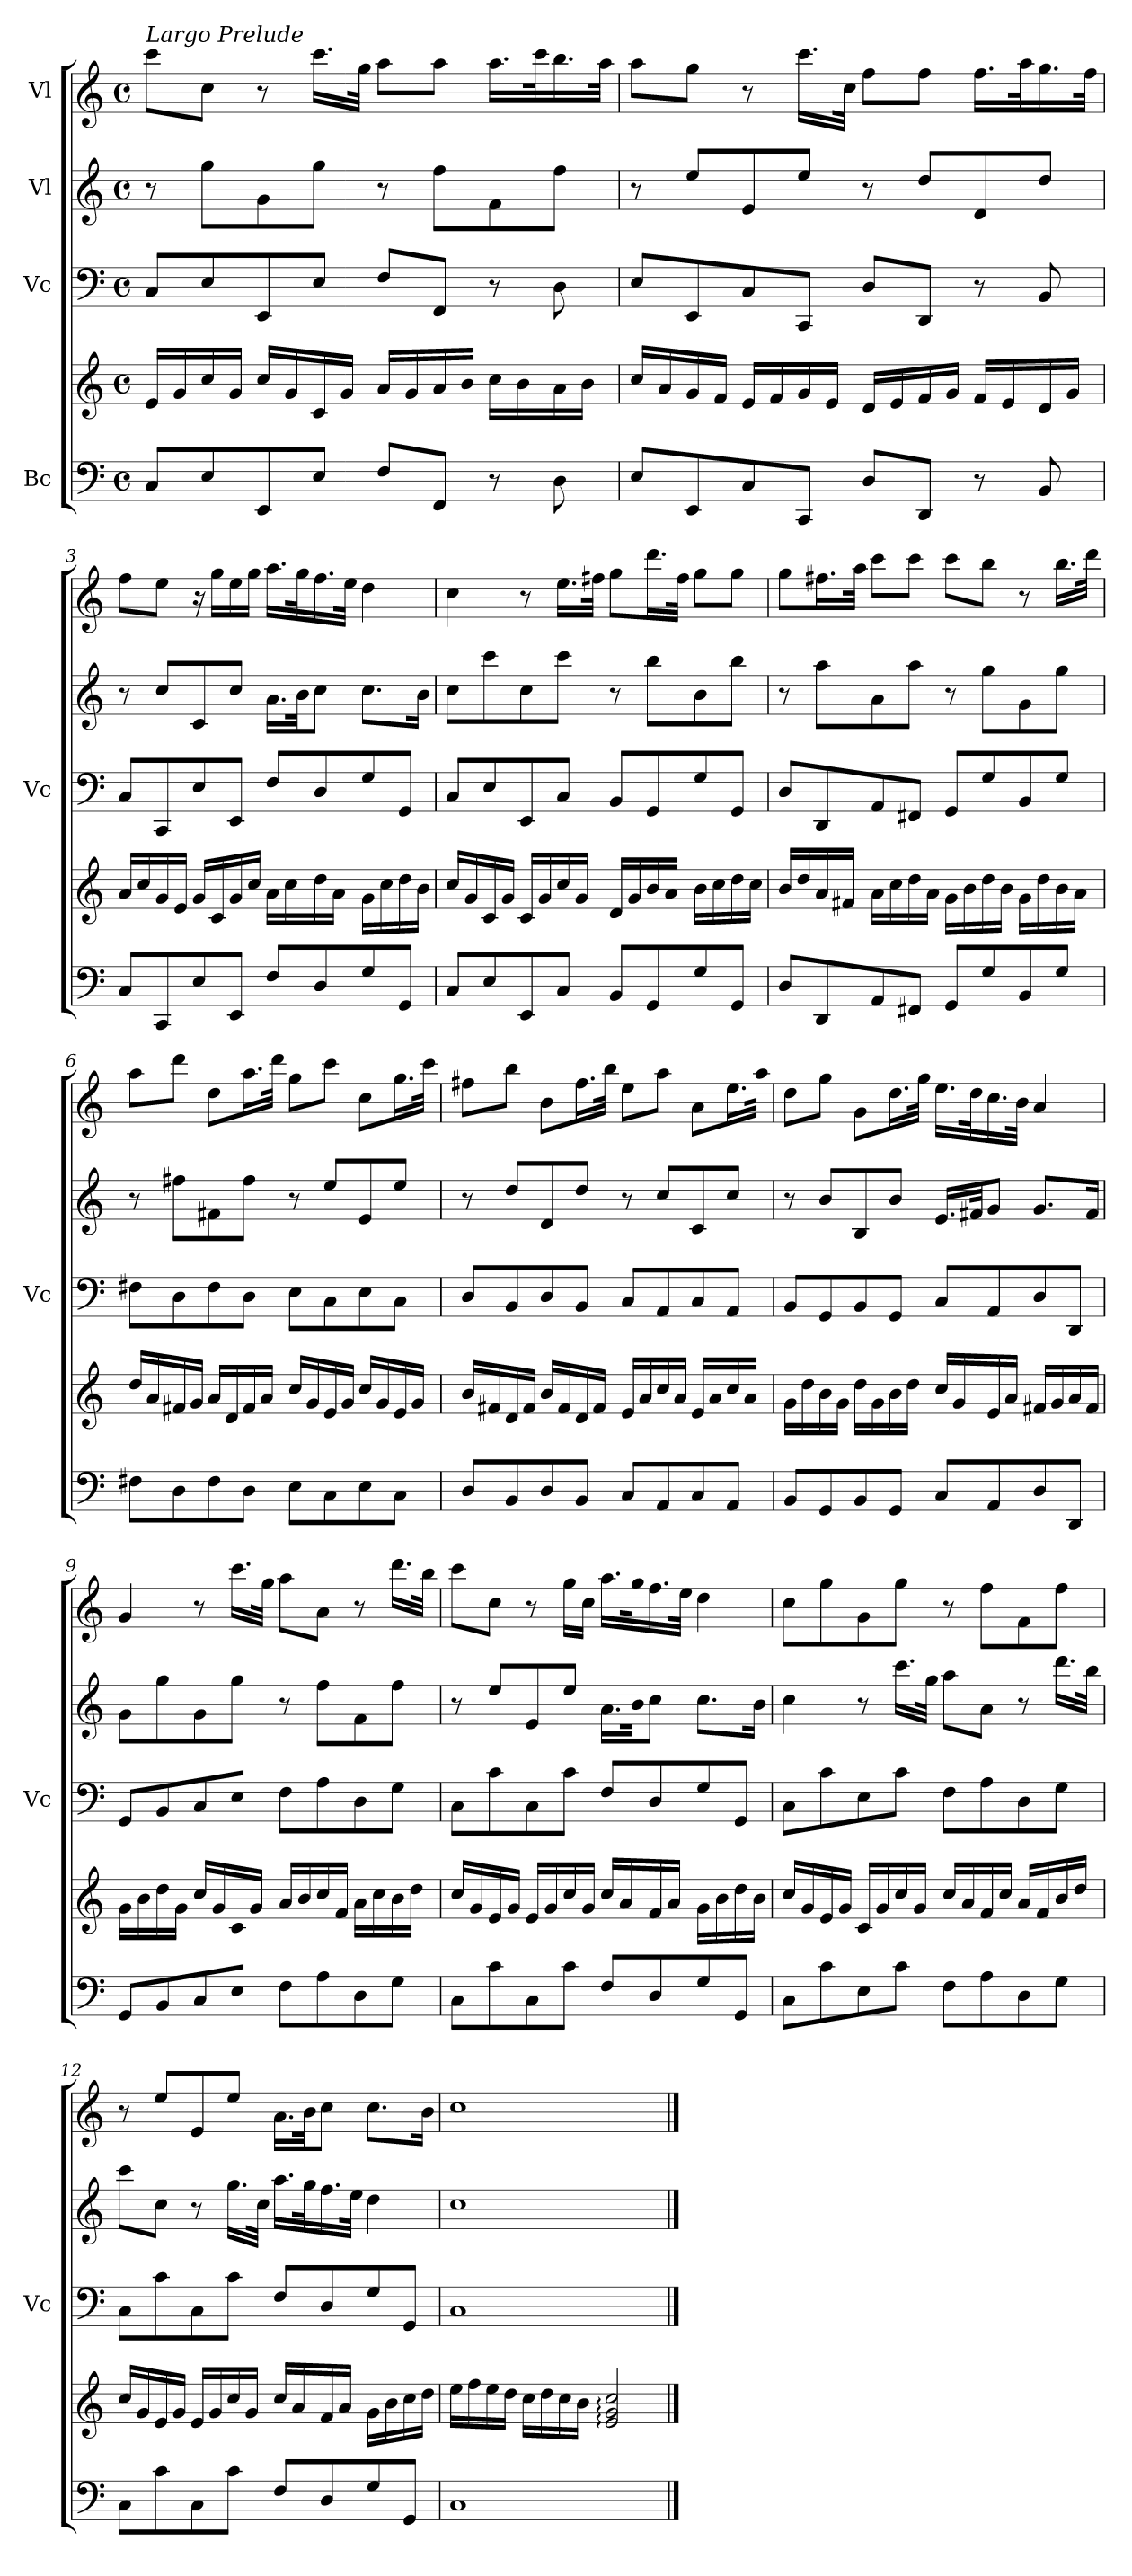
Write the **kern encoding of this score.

**kern	**kern	**kern	**kern	**kern
*part4	*part4	*part3	*part2	*part1
*staff5	*staff4	*staff3	*staff2	*staff1
*I"Bc	*	*I"Vc	*I"Vl	*I"Vl
*	*	*I'Vc	*	*
*clefF4	*clefG2	*clefF4	*clefG2	*clefG2
*k[]	*k[]	*k[]	*k[]	*k[]
*M4/4	*M4/4	*M4/4	*M4/4	*M4/4
*met(c)	*met(c)	*met(c)	*met(c)	*met(c)
*MM40	*MM40	*MM40	*MM40	*MM40
=1	=1	=1	=1	=1
!	!	!	!	!LO:TX:a:i:t=Largo Prelude
8C/L	16e/LL	8C/L	8r	8ccc\L
.	16g/	.	.	.
8E/	16cc/	8E/	8gg\L	8cc\J
.	16g/JJ	.	.	.
8EE/	16cc/LL	8EE/	8g\	8r
.	16g/	.	.	.
8E/J	16c/	8E/J	8gg\J	16.ccc\LL
.	16g/JJ	.	.	.
.	.	.	.	32gg\JJk
8F/L	16a/LL	8F/L	8r	8aa\L
.	16g/	.	.	.
8FF/J	16a/	8FF/J	8ff\L	8aa\J
.	16b/JJ	.	.	.
8r	16cc\LL	8r	8f\	16.aa\LL
.	16b\	.	.	.
.	.	.	.	32ccc\K
8D\	16a\	8D\	8ff\J	16.bb\
.	16b\JJ	.	.	.
.	.	.	.	32aa\JJk
=2	=2	=2	=2	=2
8E/L	16cc/LL	8E/L	8r	8aa\L
.	16a/	.	.	.
8EE/	16g/	8EE/	8ee/L	8gg\J
.	16f/JJ	.	.	.
8C/	16e/LL	8C/	8e/	8r
.	16f/	.	.	.
8CC/J	16g/	8CC/J	8ee/J	16.ccc\LL
.	16e/JJ	.	.	.
.	.	.	.	32cc\JJk
8D/L	16d/LL	8D/L	8r	8ff\L
.	16e/	.	.	.
8DD/J	16f/	8DD/J	8dd/L	8ff\J
.	16g/JJ	.	.	.
8r	16f/LL	8r	8d/	16.ff\LL
.	16e/	.	.	.
.	.	.	.	32aa\K
8BB/	16d/	8BB/	8dd/J	16.gg\
.	16g/JJ	.	.	.
.	.	.	.	32ff\JJk
=3	=3	=3	=3	=3
8C/L	16a/LL	8C/L	8r	8ff\L
.	16cc/	.	.	.
8CC/	16g/	8CC/	8cc/L	8ee\J
.	16e/JJ	.	.	.
8E/	16g/LL	8E/	8c/	16r
.	16c/	.	.	16gg\LL
8EE/J	16g/	8EE/J	8cc/J	16ee\
.	16cc/JJ	.	.	16gg\JJ
8F/L	16a\LL	8F/L	16.a\LL	16.aa\LL
.	16cc\	.	.	.
.	.	.	32b\JK	32gg\K
8D/	16dd\	8D/	8cc\J	16.ff\
.	16a\JJ	.	.	.
.	.	.	.	32ee\JJk
8G/	16g\LL	8G/	8.cc\L	4dd\
.	16cc\	.	.	.
8GG/J	16dd\	8GG/J	.	.
.	16b\JJ	.	16b\Jk	.
!!LO:LB:g=z
=4	=4	=4	=4	=4
8C/L	16cc/LL	8C/L	8cc\L	4cc\
.	16g/	.	.	.
8E/	16c/	8E/	8ccc\	.
.	16g/JJ	.	.	.
8EE/	16c/LL	8EE/	8cc\	8r
.	16g/	.	.	.
8C/J	16cc/	8C/J	8ccc\J	16.ee\LL
.	16g/JJ	.	.	.
.	.	.	.	32ff#X\JJk
8BB/L	16d/LL	8BB/L	8r	8gg\L
.	16g/	.	.	.
8GG/	16b/	8GG/	8bb\L	16.ddd\L
.	16a/JJ	.	.	.
.	.	.	.	32ff#\JJk
8G/	16b\LL	8G/	8b\	8gg\L
.	16cc\	.	.	.
8GG/J	16dd\	8GG/J	8bb\J	8gg\J
.	16cc\JJ	.	.	.
=5	=5	=5	=5	=5
8D/L	16b/LL	8D/L	8r	8gg\L
.	16dd/	.	.	.
8DD/	16a/	8DD/	8aa\L	16.ff#X\L
.	16f#X/JJ	.	.	.
.	.	.	.	32aa\JJk
8AA/	16a\LL	8AA/	8a\	8ccc\L
.	16cc\	.	.	.
8FF#X/J	16dd\	8FF#X/J	8aa\J	8ccc\J
.	16a\JJ	.	.	.
8GG/L	16g\LL	8GG/L	8r	8ccc\L
.	16b\	.	.	.
8G/	16dd\	8G/	8gg\L	8bb\J
.	16b\JJ	.	.	.
8BB/	16g\LL	8BB/	8g\	8r
.	16dd\	.	.	.
8G/J	16b\	8G/J	8gg\J	16.bb\LL
.	16a\JJ	.	.	.
.	.	.	.	32ddd\JJk
=6	=6	=6	=6	=6
8F#X\L	16dd/LL	8F#X\L	8r	8aa\L
.	16a/	.	.	.
8D\	16f#X/	8D\	8ff#X\L	8ddd\J
.	16g/JJ	.	.	.
8F#\	16a/LL	8F#\	8f#X\	8dd\L
.	16d/	.	.	.
8D\J	16f#/	8D\J	8ff#\J	16.aa\L
.	16a/JJ	.	.	.
.	.	.	.	32ddd\JJk
8E\L	16cc/LL	8E\L	8r	8gg\L
.	16g/	.	.	.
8C\	16e/	8C\	8ee/L	8ccc\J
.	16g/JJ	.	.	.
8E\	16cc/LL	8E\	8e/	8cc\L
.	16g/	.	.	.
8C\J	16e/	8C\J	8ee/J	16.gg\L
.	16g/JJ	.	.	.
.	.	.	.	32ccc\JJk
!!LO:PB:g=z
=7	=7	=7	=7	=7
8D/L	16b/LL	8D/L	8r	8ff#X\L
.	16f#X/	.	.	.
8BB/	16d/	8BB/	8dd/L	8bb\J
.	16f#/JJ	.	.	.
8D/	16b/LL	8D/	8d/	8b\L
.	16f#/	.	.	.
8BB/J	16d/	8BB/J	8dd/J	16.ff#\L
.	16f#/JJ	.	.	.
.	.	.	.	32bb\JJk
8C/L	16e/LL	8C/L	8r	8ee\L
.	16a/	.	.	.
8AA/	16cc/	8AA/	8cc/L	8aa\J
.	16a/JJ	.	.	.
8C/	16e/LL	8C/	8c/	8a\L
.	16a/	.	.	.
8AA/J	16cc/	8AA/J	8cc/J	16.ee\L
.	16a/JJ	.	.	.
.	.	.	.	32aa\JJk
=8	=8	=8	=8	=8
8BB/L	16g\LL	8BB/L	8r	8dd\L
.	16dd\	.	.	.
8GG/	16b\	8GG/	8b/L	8gg\J
.	16g\JJ	.	.	.
8BB/	16dd\LL	8BB/	8B/	8g\L
.	16g\	.	.	.
8GG/J	16b\	8GG/J	8b/J	16.dd\L
.	16dd\JJ	.	.	.
.	.	.	.	32gg\JJk
8C/L	16cc/LL	8C/L	16.e/LL	16.ee\LL
.	16g/	.	.	.
.	.	.	32f#X/JK	32dd\K
8AA/	16e/	8AA/	8g/J	16.cc\
.	16a/JJ	.	.	.
.	.	.	.	32b\JJk
8D/	16f#X/LL	8D/	8.g/L	4a/
.	16g/	.	.	.
8DD/J	16a/	8DD/J	.	.
.	16f#/JJ	.	16f#/Jk	.
=9	=9	=9	=9	=9
8GG/L	16g\LL	8GG/L	8g\L	4g/
.	16b\	.	.	.
8BB/	16dd\	8BB/	8gg\	.
.	16g\JJ	.	.	.
8C/	16cc/LL	8C/	8g\	8r
.	16g/	.	.	.
8E/J	16c/	8E/J	8gg\J	16.ccc\LL
.	16g/JJ	.	.	.
.	.	.	.	32gg\JJk
8F\L	16a/LL	8F\L	8r	8aa\L
.	16b/	.	.	.
8A\	16cc/	8A\	8ff\L	8a\J
.	16f/JJ	.	.	.
8D\	16a\LL	8D\	8f\	8r
.	16cc\	.	.	.
8G\J	16b\	8G\J	8ff\J	16.ddd\LL
.	16dd\JJ	.	.	.
.	.	.	.	32bb\JJk
!!LO:LB:g=z
=10	=10	=10	=10	=10
8C\L	16cc/LL	8C\L	8r	8ccc\L
.	16g/	.	.	.
8c\	16e/	8c\	8ee/L	8cc\J
.	16g/JJ	.	.	.
8C\	16e/LL	8C\	8e/	8r
.	16g/	.	.	.
8c\J	16cc/	8c\J	8ee/J	16gg\LL
.	16g/JJ	.	.	16cc\JJ
8F/L	16cc/LL	8F/L	16.a\LL	16.aa\LL
.	16a/	.	.	.
.	.	.	32b\JK	32gg\K
8D/	16f/	8D/	8cc\J	16.ff\
.	16a/JJ	.	.	.
.	.	.	.	32ee\JJk
8G/	16g\LL	8G/	8.cc\L	4dd\
.	16b\	.	.	.
8GG/J	16dd\	8GG/J	.	.
.	16b\JJ	.	16b\Jk	.
=11	=11	=11	=11	=11
8C\L	16cc/LL	8C\L	4cc\	8cc\L
.	16g/	.	.	.
8c\	16e/	8c\	.	8gg\
.	16g/JJ	.	.	.
8E\	16c/LL	8E\	8r	8g\
.	16g/	.	.	.
8c\J	16cc/	8c\J	16.ccc\LL	8gg\J
.	16g/JJ	.	.	.
.	.	.	32gg\JJk	.
8F\L	16cc/LL	8F\L	8aa\L	8r
.	16a/	.	.	.
8A\	16f/	8A\	8a\J	8ff\L
.	16cc/JJ	.	.	.
8D\	16a/LL	8D\	8r	8f\
.	16f/	.	.	.
8G\J	16b/	8G\J	16.ddd\LL	8ff\J
.	16dd/JJ	.	.	.
.	.	.	32bb\JJk	.
=12	=12	=12	=12	=12
8C\L	16cc/LL	8C\L	8ccc\L	8r
.	16g/	.	.	.
8c\	16e/	8c\	8cc\J	8ee/L
.	16g/JJ	.	.	.
8C\	16e/LL	8C\	8r	8e/
.	16g/	.	.	.
8c\J	16cc/	8c\J	16.gg\LL	8ee/J
.	16g/JJ	.	.	.
.	.	.	32cc\JJk	.
8F/L	16cc/LL	8F/L	16.aa\LL	16.a\LL
.	16a/	.	.	.
.	.	.	32gg\K	32b\JK
8D/	16f/	8D/	16.ff\	8cc\J
.	16a/JJ	.	.	.
.	.	.	32ee\JJk	.
8G/	16g\LL	8G/	4dd\	8.cc\L
.	16b\	.	.	.
8GG/J	16cc\	8GG/J	.	.
.	16dd\JJ	.	.	16b\Jk
=13	=13	=13	=13	=13
1C	16ee\LL	1C	1cc	1cc
.	16ff\	.	.	.
.	16ee\	.	.	.
.	16dd\JJ	.	.	.
.	16cc\LL	.	.	.
.	16dd\	.	.	.
.	16cc\	.	.	.
.	16b\JJ	.	.	.
.	2e/: 2g/: 2cc/:	.	.	.
==	==	==	==	==
*-	*-	*-	*-	*-
